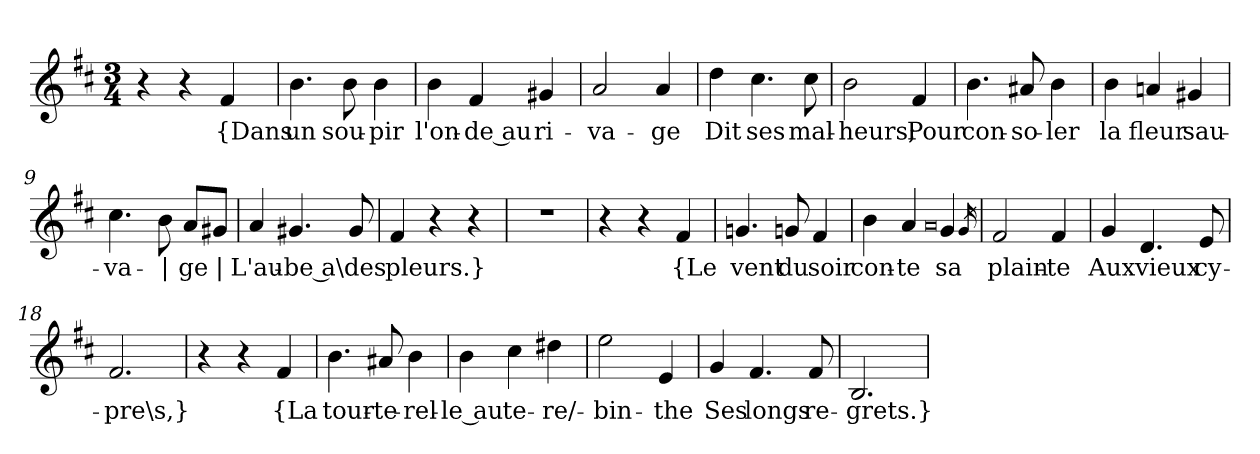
**kern	**text
*part1	*part1
*staff1	*staff1
*clefG2	*
*k[f#c#]	*
*M3/4	*
=1	=1
4r	.
4r	.
!	!LO:LY:b
4f#/	{Dans
=2	=2
!	!LO:LY:b
4.b\	un
!	!LO:LY:b
8b\	sou-
!	!LO:LY:b
4b\	-pir
=3	=3
!	!LO:LY:b
4b\	l'on-
!	!LO:LY:b
4f#/	-de au
!	!LO:LY:b
4g#X/	ri-
=4	=4
!	!LO:LY:b
2a/	-va-
!	!LO:LY:b
4a/	-ge
=5	=5
!	!LO:LY:b
4dd\	Dit
!	!LO:LY:b
4.cc#\	ses
!	!LO:LY:b
8cc#\	mal-
=6	=6
!	!LO:LY:b
2b\	-heurs;
!	!LO:LY:b
4f#/	Pour
=7	=7
!	!LO:LY:b
4.b\	con-
!	!LO:LY:b
8a#X/	-so-
!	!LO:LY:b
4b\	-ler
!!LO:LB:g=z
=8	=8
!	!LO:LY:b
4b\	la
!	!LO:LY:b
4an/	fleur
!	!LO:LY:b
4g#X/	sau-
=9	=9
!	!LO:LY:b
4.cc#\	-va-
!	!LO:LY:b
8b\	|
!	!LO:LY:b
8a/L	-ge
!	!LO:LY:b
8g#X/J	|
=10	=10
!	!LO:LY:b
4a/	L'au-
!	!LO:LY:b
4.g#X/	-be a\
!	!LO:LY:b
8g#/	des
=11	=11
!	!LO:LY:b
4f#/	pleurs.}
4r	.
4r	.
=12	=12
2.r	.
=13	=13
4r	.
4r	.
!	!LO:LY:b
4f#/	{Le
=14	=14
!	!LO:LY:b
4.gn/	vent
!	!LO:LY:b
8gn/	du
!	!LO:LY:b
4f#/	soir
=15	=15
!	!LO:LY:b
4b\	con-
!	!LO:LY:b
4a/	-te
0qa	.
!	!LO:LY:b
4g/	sa
16qg/	.
!!LO:LB:g=z
=16	=16
!	!LO:LY:b
2f#/	plain-
!	!LO:LY:b
4f#/	-te
=17	=17
!	!LO:LY:b
4g/	Aux
!	!LO:LY:b
4.d/	vieux
!	!LO:LY:b
8e/	cy-
=18	=18
!	!LO:LY:b
2.f#/	-pre\s,}
=19	=19
4r	.
4r	.
!	!LO:LY:b
4f#/	{La
=20	=20
!	!LO:LY:b
4.b\	tour-
!	!LO:LY:b
8a#X/	-te-
!	!LO:LY:b
4b\	-rel-
=21	=21
!	!LO:LY:b
4b\	-le au
!	!LO:LY:b
4cc#\	te-
!	!LO:LY:b
4dd#X\	-re/-
=22	=22
!	!LO:LY:b
2ee\	-bin-
!	!LO:LY:b
4e/	-the
=23	=23
!	!LO:LY:b
4g/	Ses
!	!LO:LY:b
4.f#/	longs
!	!LO:LY:b
8f#/	re-
!!LO:LB:g=z
=24	=24
!	!LO:LY:b
2.B/	-grets.}
=	=
*-	*-
